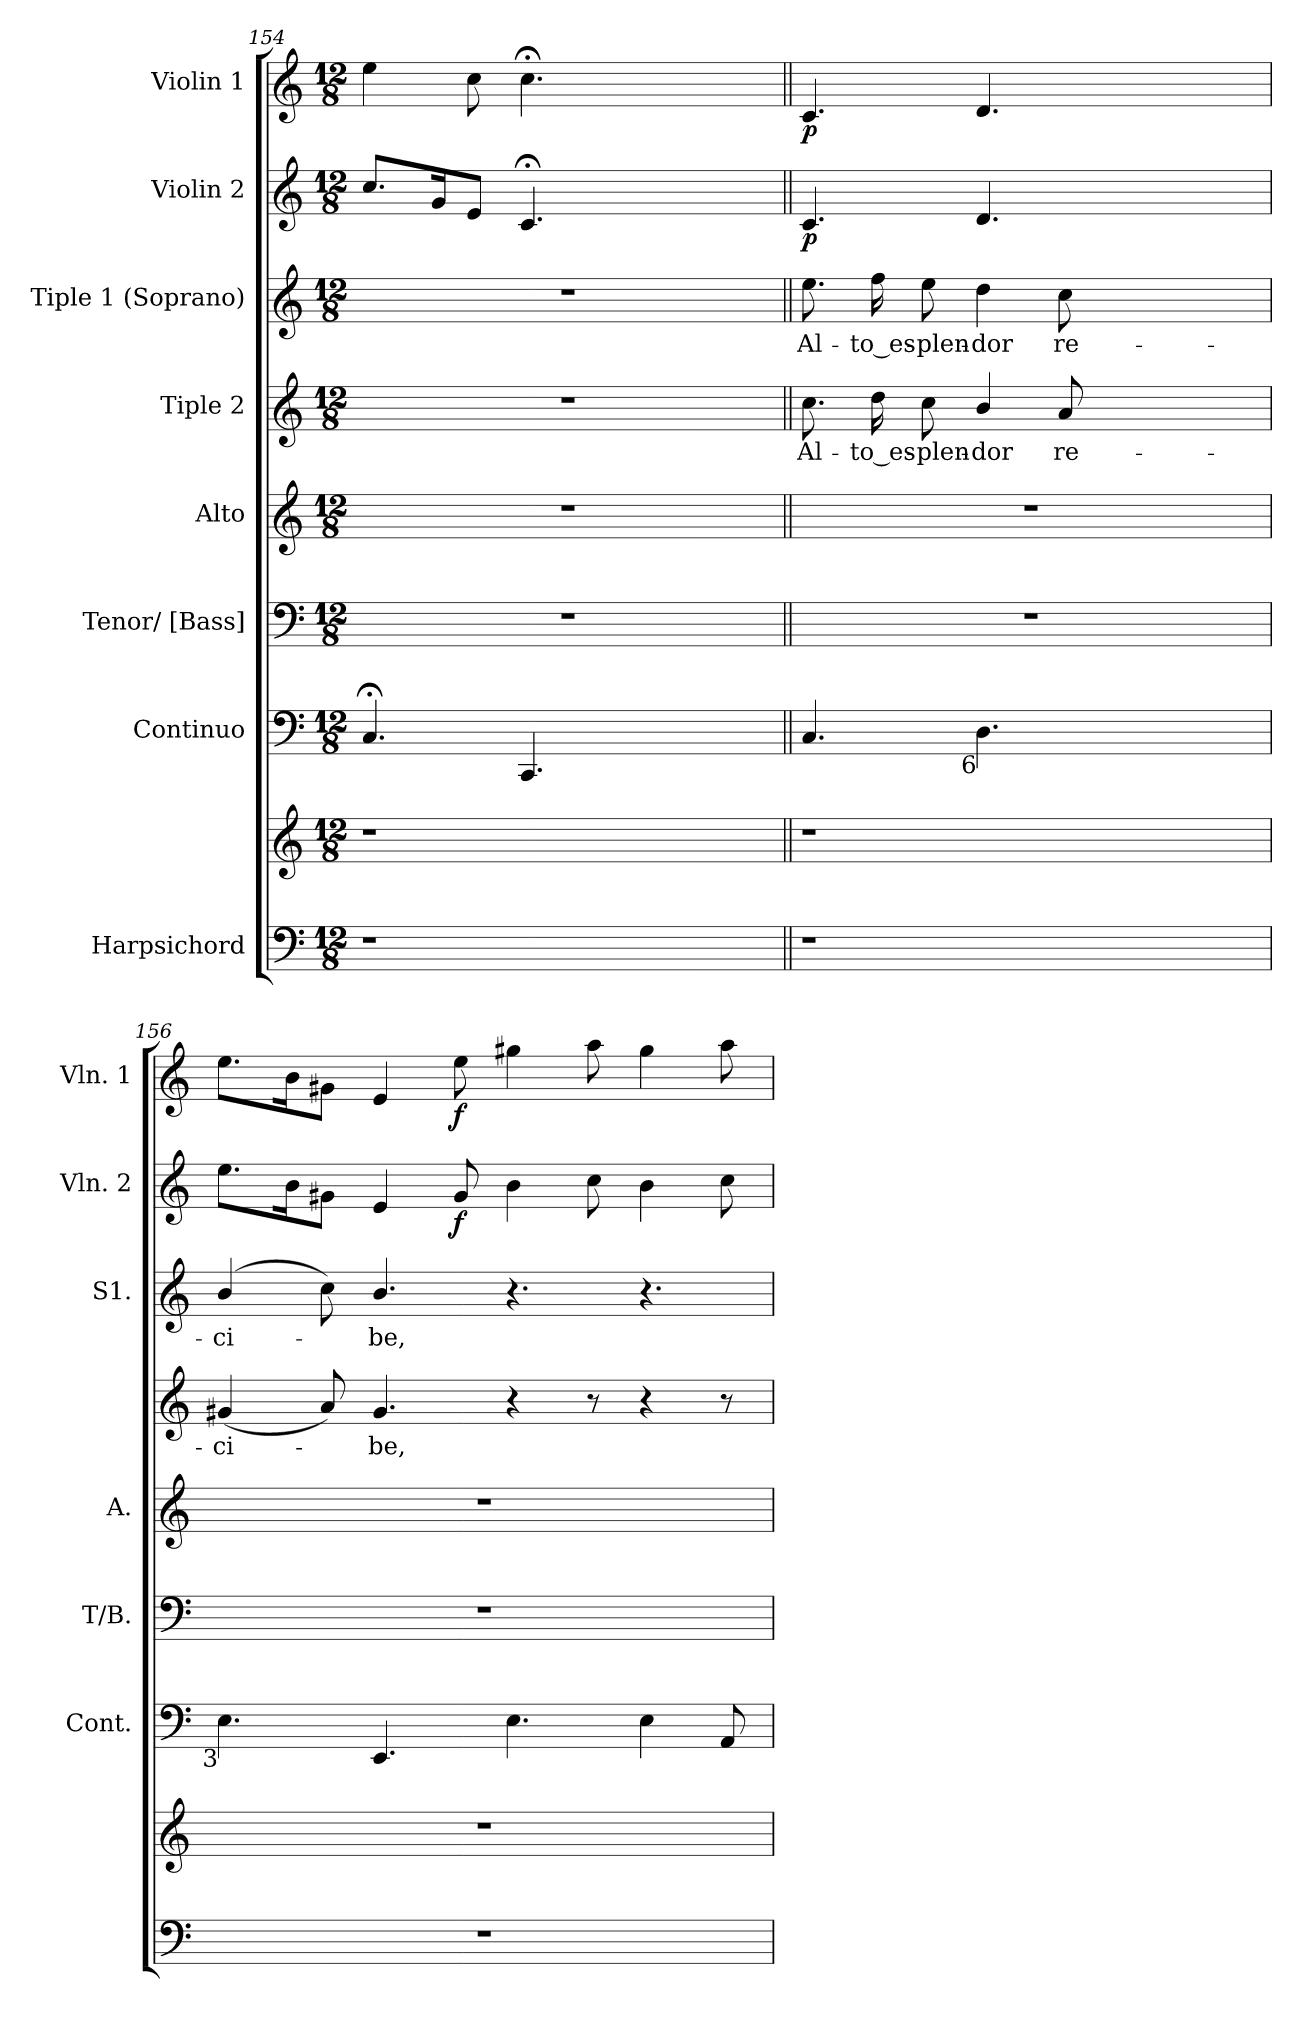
**kern	**kern	**kern	**kern	**kern	**kern	**text	**kern	**text	**kern	**dynam	**kern	**dynam
*part8	*part8	*part7	*part6	*part5	*part4	*part4	*part3	*part3	*part2	*part2	*part1	*part1
*staff9	*staff8	*staff7	*staff6	*staff5	*staff4	*staff4	*staff3	*staff3	*staff2	*staff2	*staff1	*staff1
*I"Harpsichord	*	*I"Continuo	*I"Tenor/ [Bass]	*I"Alto	*I"Tiple 2	*	*I"Tiple 1 (Soprano)	*	*I"Violin 2	*	*I"Violin 1	*
*	*	*I'Cont.	*I'T/B.	*I'A.	*	*	*I'S1.	*	*I'Vln. 2	*	*I'Vln. 1	*
*clefF4	*clefG2	*clefF4	*clefF4	*clefG2	*clefG2	*	*clefG2	*	*clefG2	*	*clefG2	*
*k[]	*k[]	*k[]	*k[]	*k[]	*k[]	*	*k[]	*	*k[]	*	*k[]	*
*C:	*C:	*C:	*C:	*C:	*C:	*	*C:	*	*C:	*	*C:	*
*M12/8	*M12/8	*M12/8	*M12/8	*M12/8	*M12/8	*	*M12/8	*	*M12/8	*	*M12/8	*
=154	=154	=154	=154	=154	=154	=154	=154	=154	=154	=154	=154	=154
!LO:N:vis=1	!LO:N:vis=1	!	!LO:N:vis=1	!LO:N:vis=1	!LO:N:vis=1	!	!LO:N:vis=1	!	!	!	!	!
2.r	2.r	4.C;i/	1.r	1.r	1.r	.	1.r	.	8.cci/L	.	4eei\	.
.	.	.	.	.	.	.	.	.	16gi/k	.	.	.
.	.	.	.	.	.	.	.	.	8ei/J	.	8cci\	.
.	.	4.CCi/	.	.	.	.	.	.	4.c;i/	.	4.cc;i\	.
2.ryy	2.ryy	2.ryy	.	.	.	.	.	.	2.ryy	.	2.ryy	.
!!LO:LB:g=z
=155||	=155||	=155||	=155||	=155||	=155||	=155||	=155||	=155||	=155||	=155||	=155||	=155||
!LO:N:vis=1	!LO:N:vis=1	!	!LO:N:vis=1	!LO:N:vis=1	!	!	!	!	!	!	!	!
!	!	!	!	!	!	!LO:LY:b:color=#000000	!	!	!	!	!	!
!	!	!	!	!	!	!	!	!LO:LY:b:color=#000000	!	!	!	!
2.r	2.r	4.Ci/	1.r	1.r	8.cci\	Al-	8.eei\	Al-	4.ci/	p	4.ci/	p
!	!	!	!	!	!	!LO:LY:b:color=#000000	!	!	!	!	!	!
!	!	!	!	!	!	!	!	!LO:LY:b:color=#000000	!	!	!	!
.	.	.	.	.	16ddi\	-to_es-	16ffi\	-to_es-	.	.	.	.
!	!	!	!	!	!	!LO:LY:b:color=#000000	!	!	!	!	!	!
!	!	!	!	!	!	!	!	!LO:LY:b:color=#000000	!	!	!	!
.	.	.	.	.	8cci\	-plen-	8eei\	-plen-	.	.	.	.
!	!	!	!	!	!	!LO:LY:b:color=#000000	!	!	!	!	!	!
!	!	!LO:TX:b:rj:t=6	!	!	!	!	!	!	!	!	!	!
!	!	!	!	!	!	!	!	!LO:LY:b:color=#000000	!	!	!	!
.	.	4.Di\	.	.	4bi/	-dor	4ddi\	-dor	4.di/	.	4.di/	.
!	!	!	!	!	!	!LO:LY:b:color=#000000	!	!	!	!	!	!
!	!	!	!	!	!	!	!	!LO:LY:b:color=#000000	!	!	!	!
.	.	.	.	.	8ai/	re-	8cci\	re-	.	.	.	.
2.ryy	2.ryy	2.ryy	.	.	2.ryy	.	2.ryy	.	2.ryy	.	2.ryy	.
=156	=156	=156	=156	=156	=156	=156	=156	=156	=156	=156	=156	=156
!LO:N:vis=1	!LO:N:vis=1	!	!LO:N:vis=1	!LO:N:vis=1	!	!	!	!	!	!	!	!
!	!	!	!	!	!	!LO:LY:b:color=#000000	!	!	!	!	!	!
!	!	!LO:TX:b:rj:t=3	!	!	!	!	!	!	!	!	!	!
!	!	!	!	!	!	!	!	!LO:LY:b:color=#000000	!	!	!	!
1.r	1.r	4.Ei\	1.r	1.r	(4g#Xi/	-ci-	(4bi/	-ci-	8.eei\L	.	8.eei\L	.
.	.	.	.	.	.	.	.	.	16bi\k	.	16bi\k	.
.	.	.	.	.	8ai/)	.	8cci\)	.	8g#Xi\J	.	8g#Xi\J	.
!	!	!	!	!	!	!LO:LY:b:color=#000000	!	!	!	!	!	!
!	!	!	!	!	!	!	!	!LO:LY:b:color=#000000	!	!	!	!
.	.	4.EEi/	.	.	4.g#i/	-be,	4.bi/	-be,	4ei/	.	4ei/	.
.	.	.	.	.	.	.	.	.	8g#i/	f	8eei\	f
.	.	4.Ei\	.	.	4r	.	4.r	.	4bi\	.	4gg#Xi\	.
.	.	.	.	.	8r	.	.	.	8cci\	.	8aai\	.
.	.	4Ei\	.	.	4r	.	4.r	.	4bi\	.	4gg#i\	.
.	.	8AAi/	.	.	8r	.	.	.	8cci\	.	8aai\	.
=	=	=	=	=	=	=	=	=	=	=	=	=
*-	*-	*-	*-	*-	*-	*-	*-	*-	*-	*-	*-	*-
